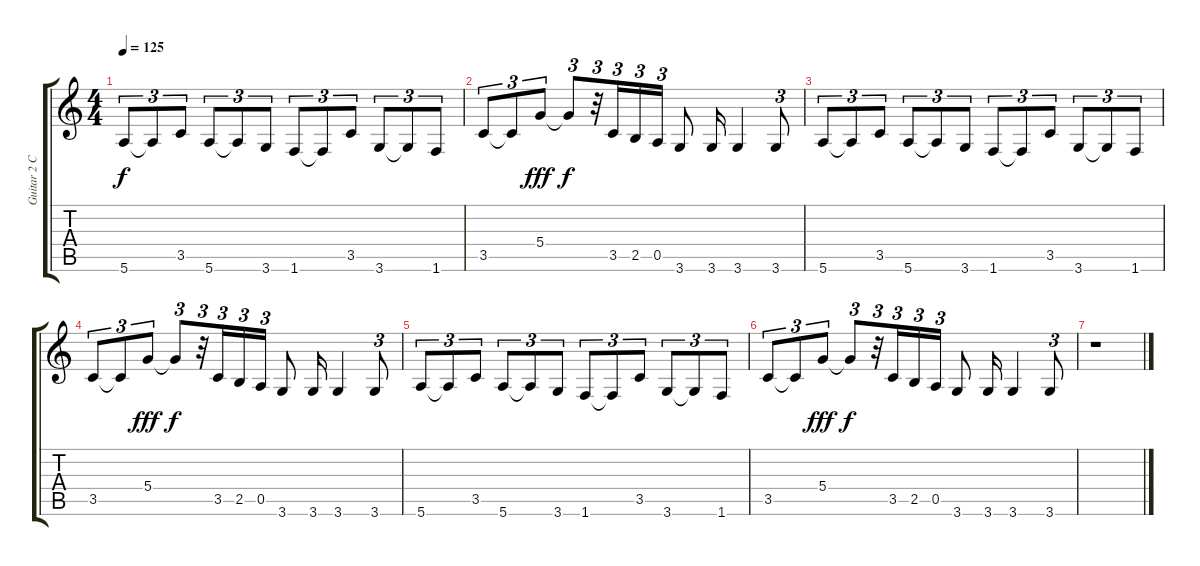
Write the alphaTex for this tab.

\track ("Guitar 2 Clean + Small reverb" "Guitar 2 C") {instrument electricguitarclean}
\staff {score tabs}
\tuning (E4 B3 G3 D3 A2 E2) {hide}
\ts (4 4)
\tempo 125
\clef g2
\ks c
5.6.8{tu (3 2) dy f} 5.6{t}.8{tu (3 2)} 3.5.8{tu (3 2)} 5.6.8{tu (3 2)} 5.6{t}.8{tu (3 2)} 3.6.8{tu (3 2)} 1.6.8{tu (3 2)} 1.6{t}.8{tu (3 2)} 3.5.8{tu (3 2)} 3.6.8{tu (3 2)} 3.6{t}.8{tu (3 2)} 1.6.8{tu (3 2)} |
3.5.8{tu (3 2)} 3.5{t}.8{tu (3 2)} 5.4.8{tu (3 2) dy fff} 5.4{t}.8{tu (3 2) dy f} r.32{tu (3 2)} 3.5.16{tu (3 2)} 2.5.16{tu (3 2)} 0.5.16{tu (3 2)} 3.6.8 3.6.16 3.6.4 3.6.8{tu (3 2)} |
5.6.8{tu (3 2)} 5.6{t}.8{tu (3 2)} 3.5.8{tu (3 2)} 5.6.8{tu (3 2)} 5.6{t}.8{tu (3 2)} 3.6.8{tu (3 2)} 1.6.8{tu (3 2)} 1.6{t}.8{tu (3 2)} 3.5.8{tu (3 2)} 3.6.8{tu (3 2)} 3.6{t}.8{tu (3 2)} 1.6.8{tu (3 2)} |
3.5.8{tu (3 2)} 3.5{t}.8{tu (3 2)} 5.4.8{tu (3 2) dy fff} 5.4{t}.8{tu (3 2) dy f} r.32{tu (3 2)} 3.5.16{tu (3 2)} 2.5.16{tu (3 2)} 0.5.16{tu (3 2)} 3.6.8 3.6.16 3.6.4 3.6.8{tu (3 2)} |
5.6.8{tu (3 2)} 5.6{t}.8{tu (3 2)} 3.5.8{tu (3 2)} 5.6.8{tu (3 2)} 5.6{t}.8{tu (3 2)} 3.6.8{tu (3 2)} 1.6.8{tu (3 2)} 1.6{t}.8{tu (3 2)} 3.5.8{tu (3 2)} 3.6.8{tu (3 2)} 3.6{t}.8{tu (3 2)} 1.6.8{tu (3 2)} |
3.5.8{tu (3 2)} 3.5{t}.8{tu (3 2)} 5.4.8{tu (3 2) dy fff} 5.4{t}.8{tu (3 2) dy f} r.32{tu (3 2)} 3.5.16{tu (3 2)} 2.5.16{tu (3 2)} 0.5.16{tu (3 2)} 3.6.8 3.6.16 3.6.4 3.6.8{tu (3 2)} |
r.1
